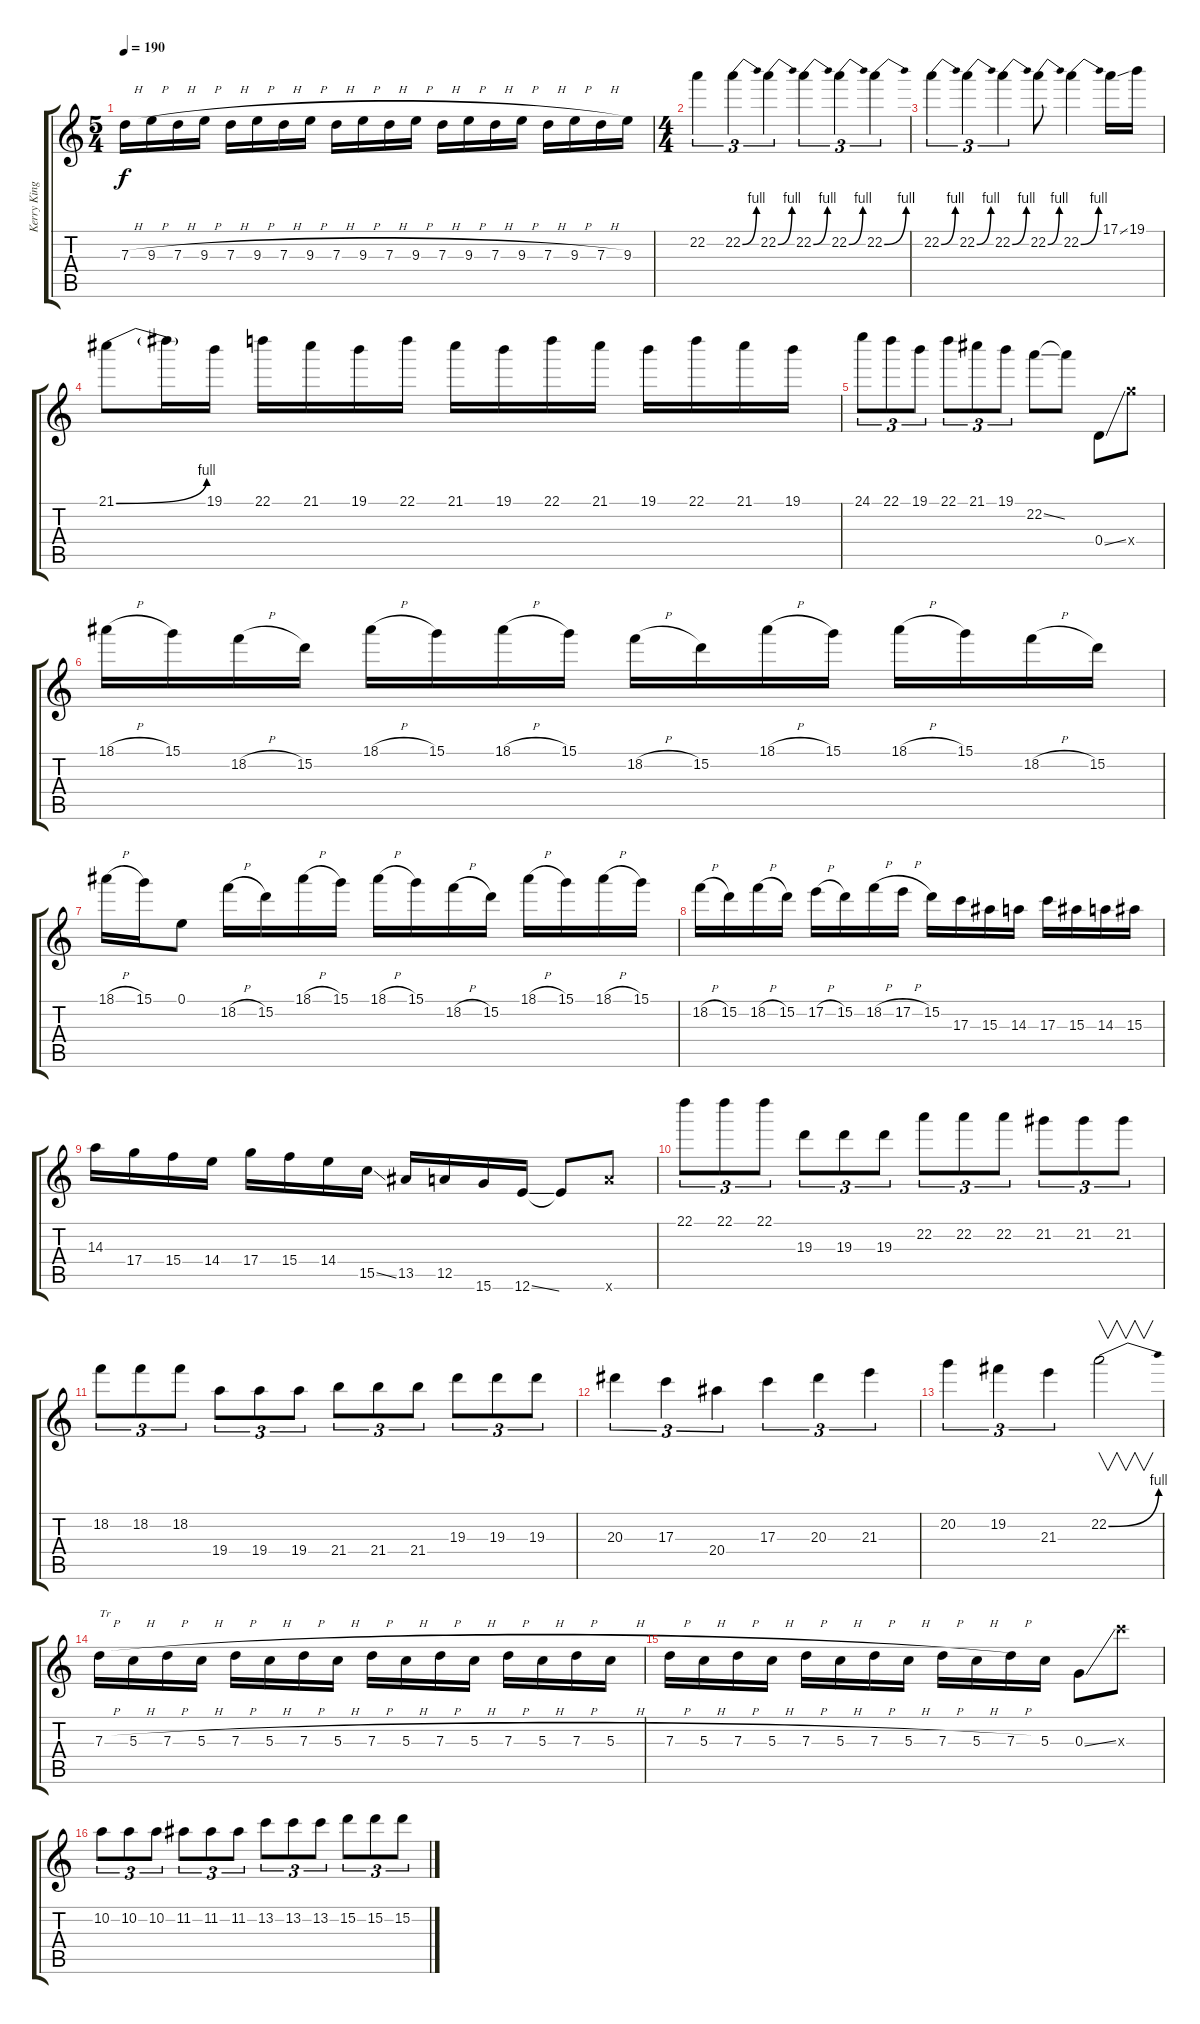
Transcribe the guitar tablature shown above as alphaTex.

\track ("Kerry King" "Kerry King") {instrument distortionguitar}
\staff {score tabs}
\tuning (E4 B3 G3 D3 A2 E2) {hide}
\ts (5 4)
\tempo 190
\clef g2
\ks c
7.3{h}.16{dy f} 9.3{h}.16 7.3{h}.16 9.3{h}.16 7.3{h}.16 9.3{h}.16 7.3{h}.16 9.3{h}.16 7.3{h}.16 9.3{h}.16 7.3{h}.16 9.3{h}.16 7.3{h}.16 9.3{h}.16 7.3{h}.16 9.3{h}.16 7.3{h}.16 9.3{h}.16 7.3{h}.16 9.3.16 |
\ts (4 4)
22.2.4{tu (3 2)} 22.2{be (bend 0 0 60 4)}.4{tu (3 2)} 22.2{be (bend 0 0 60 4)}.4{tu (3 2)} 22.2{be (bend 0 0 60 4)}.4{tu (3 2)} 22.2{be (bend 0 0 60 4)}.4{tu (3 2)} 22.2{be (bend 0 0 60 4)}.4{tu (3 2)} |
22.2{be (bend 0 0 60 4)}.4{tu (3 2)} 22.2{be (bend 0 0 60 4)}.4{tu (3 2)} 22.2{be (bend 0 0 60 4)}.4{tu (3 2)} 22.2{be (bend 0 0 60 4)}.8 22.2{be (bend 0 0 60 4)}.4 17.1{ss}.16 19.1.16 |
21.1{be (bend 0 0 60 4)}.8 21.1{t}.16 19.1.16 22.1.16 21.1.16 19.1.16 22.1.16 21.1.16 19.1.16 22.1.16 21.1.16 19.1.16 22.1.16 21.1.16 19.1.16 |
24.1.8{tu (3 2)} 22.1.8{tu (3 2)} 19.1.8{tu (3 2)} 22.1.8{tu (3 2)} 21.1.8{tu (3 2)} 19.1.8{tu (3 2)} 22.2{ss}.8 22.2{t}.8 0.4{ss}.8 17.4{x}.8 |
18.1{h}.16 15.1.16 18.2{h}.16 15.2.16 18.1{h}.16 15.1.16 18.1{h}.16 15.1.16 18.2{h}.16 15.2.16 18.1{h}.16 15.1.16 18.1{h}.16 15.1.16 18.2{h}.16 15.2.16 |
18.1{h}.16 15.1.16 0.1.8 18.2{h}.16 15.2.16 18.1{h}.16 15.1.16 18.1{h}.16 15.1.16 18.2{h}.16 15.2.16 18.1{h}.16 15.1.16 18.1{h}.16 15.1.16 |
18.2{h}.16 15.2.16 18.2{h}.16 15.2.16 17.2{h}.16 15.2.16 18.2{h}.16 17.2{h}.16 15.2.16 17.3.16 15.3.16 14.3.16 17.3.16 15.3.16 14.3.16 15.3.16 |
14.3.16 17.4.16 15.4.16 14.4.16 17.4.16 15.4.16 14.4.16 15.5{ss}.16 13.5.16 12.5.16 15.6.16 12.6{ss}.16 12.6{t}.8 17.6{x}.8 |
22.1.8{tu (3 2)} 22.1.8{tu (3 2)} 22.1.8{tu (3 2)} 19.3.8{tu (3 2)} 19.3.8{tu (3 2)} 19.3.8{tu (3 2)} 22.2.8{tu (3 2)} 22.2.8{tu (3 2)} 22.2.8{tu (3 2)} 21.2.8{tu (3 2)} 21.2.8{tu (3 2)} 21.2.8{tu (3 2)} |
18.2.8{tu (3 2)} 18.2.8{tu (3 2)} 18.2.8{tu (3 2)} 19.4.8{tu (3 2)} 19.4.8{tu (3 2)} 19.4.8{tu (3 2)} 21.4.8{tu (3 2)} 21.4.8{tu (3 2)} 21.4.8{tu (3 2)} 19.3.8{tu (3 2)} 19.3.8{tu (3 2)} 19.3.8{tu (3 2)} |
20.3.4{tu (3 2)} 17.3.4{tu (3 2)} 20.4.4{tu (3 2)} 17.3.4{tu (3 2)} 20.3.4{tu (3 2)} 21.3.4{tu (3 2)} |
20.2.4{tu (3 2)} 19.2.4{tu (3 2)} 21.3.4{tu (3 2)} 22.2{be (bend 0 0 60 4)}.2{v} |
7.3{h}.16{txt "Tr"} 5.3{h}.16 7.3{h}.16 5.3{h}.16 7.3{h}.16 5.3{h}.16 7.3{h}.16 5.3{h}.16 7.3{h}.16 5.3{h}.16 7.3{h}.16 5.3{h}.16 7.3{h}.16 5.3{h}.16 7.3{h}.16 5.3{h}.16 |
7.3{h}.16 5.3{h}.16 7.3{h}.16 5.3{h}.16 7.3{h}.16 5.3{h}.16 7.3{h}.16 5.3{h}.16 7.3{h}.16 5.3{h}.16 7.3{h}.16 5.3.16 0.3{ss}.8 17.3{x}.8 |
10.2.8{tu (3 2)} 10.2.8{tu (3 2)} 10.2.8{tu (3 2)} 11.2.8{tu (3 2)} 11.2.8{tu (3 2)} 11.2.8{tu (3 2)} 13.2.8{tu (3 2)} 13.2.8{tu (3 2)} 13.2.8{tu (3 2)} 15.2.8{tu (3 2)} 15.2.8{tu (3 2)} 15.2.8{tu (3 2)}
